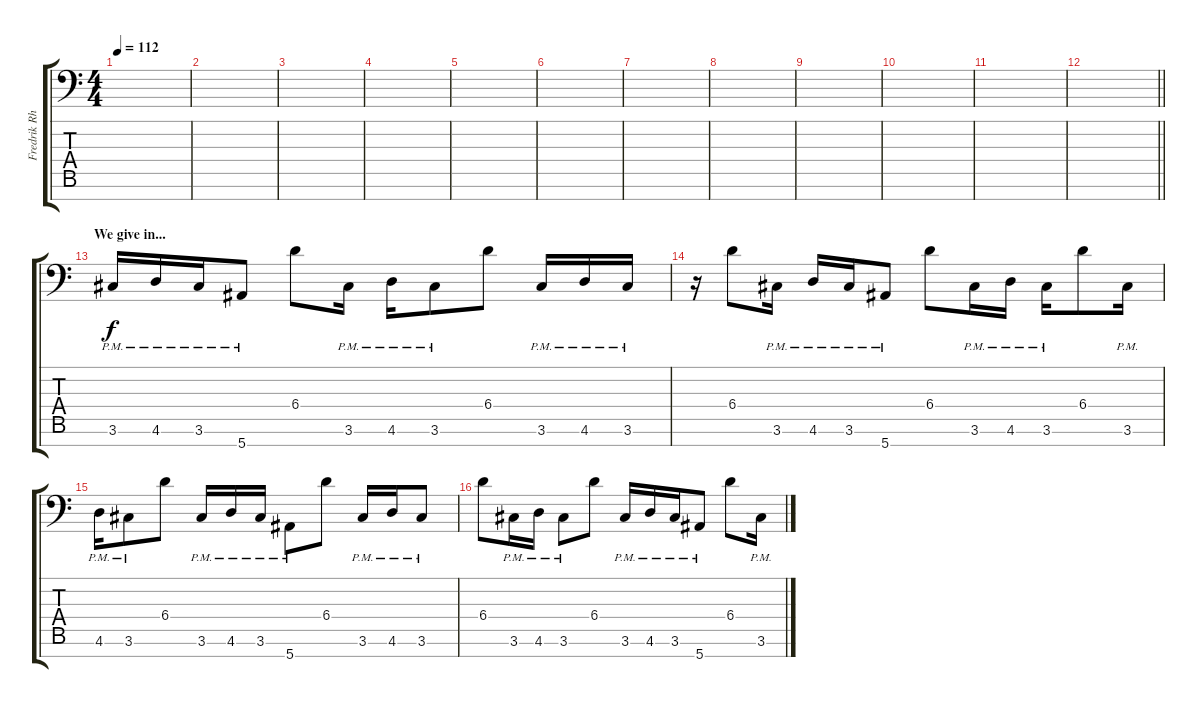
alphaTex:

\track ("Fredrik Rhythm" "Fredrik Rh") {instrument distortionguitar}
\staff {score tabs}
\tuning (Bb3 Gb3 Db3 Ab2 Eb2 Bb1 F1) {hide}
\ts (4 4)
\tempo 112
\clef f4
\ks c
|
|
|
|
|
|
|
|
|
|
|
\barLineRight lightlight
|
\section ("" "We give in...")
3.6{pm}.16 4.6{pm}.16 3.6{pm}.16 5.7{pm}.8 6.4.8 3.6{pm}.16 4.6{pm}.16 3.6{pm}.8 6.4.8 3.6{pm}.16 4.6{pm}.16 3.6{pm}.16 |
r.16 6.4.8 3.6{pm}.16 4.6{pm}.16 3.6{pm}.16 5.7{pm}.8 6.4.8 3.6{pm}.16 4.6{pm}.16 3.6{pm}.16 6.4.8 3.6{pm}.16 |
4.6{pm}.16 3.6{pm}.8 6.4.8 3.6{pm}.16 4.6{pm}.16 3.6{pm}.16 5.7{pm}.8 6.4.8 3.6{pm}.16 4.6{pm}.16 3.6{pm}.8 |
6.4.8 3.6{pm}.16 4.6{pm}.16 3.6{pm}.8 6.4.8 3.6{pm}.16 4.6{pm}.16 3.6{pm}.16 5.7{pm}.8 6.4.8 3.6{pm}.16
